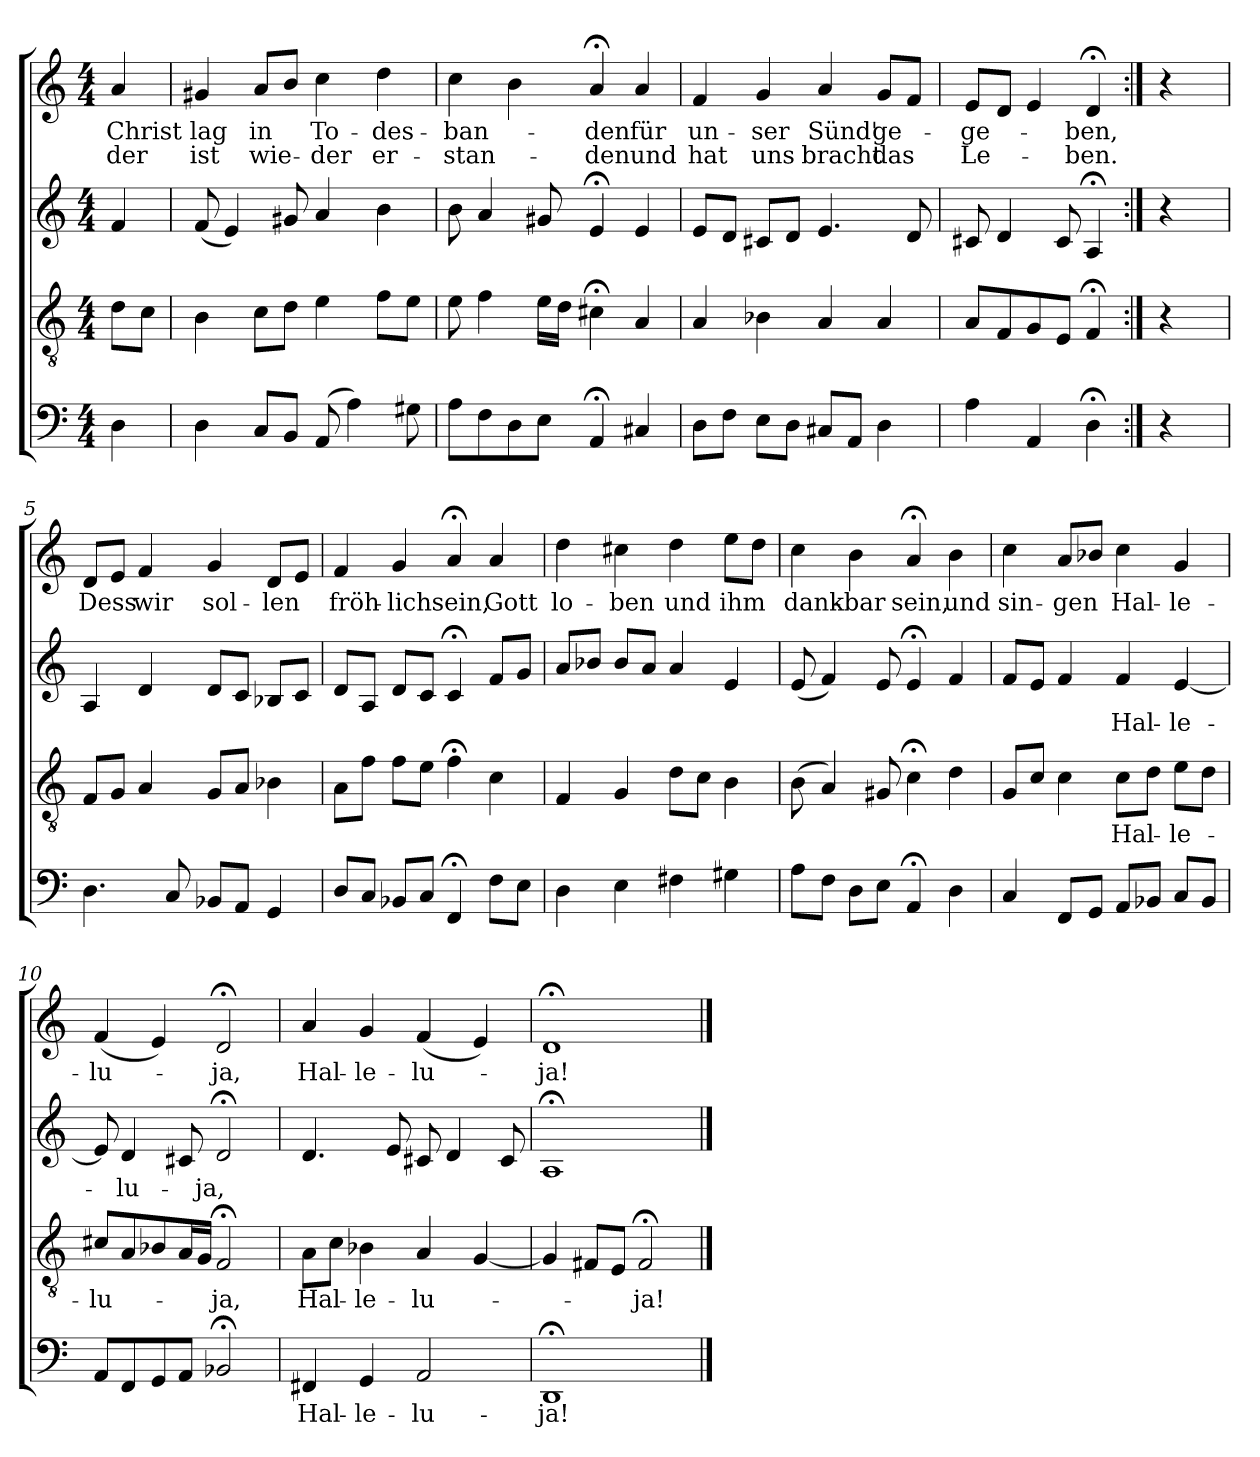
**kern	**text	**kern	**text	**kern	**text	**kern	**text	**text
*part4	*part4	*part3	*part3	*part2	*part2	*part1	*part1	*part1
*staff4	*staff4	*staff3	*staff3	*staff2	*staff2	*staff1	*staff1	*staff1
*clefF4	*	*clefGv2	*	*clefG2	*	*clefG2	*	*
*k[]	*	*k[]	*	*k[]	*	*k[]	*	*
*a:	*	*a:	*	*a:	*	*a:	*	*
*M4/4	*	*M4/4	*	*M4/4	*	*M4/4	*	*
=	=	=	=	=	=	=	=	=
4D\	.	8d\L	.	4f/	.	4a/	Christ	der
.	.	8c\J	.	.	.	.	.	.
=1	=1	=1	=1	=1	=1	=1	=1	=1
4D\	.	4B\	.	(8f/	.	4g#X/	lag	ist
.	.	.	.	4e/)	.	.	.	.
8C/L	.	8c\L	.	.	.	8a/L	in	wie-
8BB/J	.	8d\J	.	8g#X/	.	8b/J	.	.
(8AA/	.	4e\	.	4a/	.	4cc\	To-	-der
4A\)	.	.	.	.	.	.	.	.
.	.	8f\L	.	4b\	.	4dd\	-des-	er-
8G#X\	.	8e\J	.	.	.	.	.	.
=2	=2	=2	=2	=2	=2	=2	=2	=2
8A\L	.	8e\	.	8b\	.	4cc\	-ban-	-stan-
8F\	.	4f\	.	4a/	.	.	.	.
8D\	.	.	.	.	.	4b\	.	.
8E\J	.	16e\LL	.	8g#X/	.	.	.	.
.	.	16d\JJ	.	.	.	.	.	.
4AA;</	.	4c#X;<\	.	4e;</	.	4a;</	-den	-den
4C#X/	.	4A/	.	4e/	.	4a/	für	und
=3	=3	=3	=3	=3	=3	=3	=3	=3
8D\L	.	4A/	.	8e/L	.	4f/	un-	hat
8F\J	.	.	.	8d/J	.	.	.	.
8E\L	.	4B-X\	.	8c#X/L	.	4g/	-ser	uns
8D\J	.	.	.	8d/J	.	.	.	.
8C#X/L	.	4A/	.	4.e/	.	4a/	Sünd'	bracht
8AA/J	.	.	.	.	.	.	.	.
4D\	.	4A/	.	.	.	8g/L	ge-	das
.	.	.	.	8d/	.	8f/J	.	.
=4	=4	=4	=4	=4	=4	=4	=4	=4
4A\	.	8A/L	.	8c#X/	.	8e/L	-ge-	Le-
.	.	8F/	.	4d/	.	8d/J	.	.
4AA/	.	8G/	.	.	.	4e/	.	.
.	.	8E/J	.	8c#/	.	.	.	.
4D;<\	.	4F;</	.	4A;</	.	4d;</	-ben,	-ben.
=:|!	=:|!	=:|!	=:|!	=:|!	=:|!	=:|!	=:|!	=:|!
4r	.	4r	.	4r	.	4r	.	.
=5	=5	=5	=5	=5	=5	=5	=5	=5
4.D\	.	8F/L	.	4A/	.	8d/L	Dess	.
.	.	8G/J	.	.	.	8e/J	.	.
.	.	4A/	.	4d/	.	4f/	wir	.
8C/	.	.	.	.	.	.	.	.
8BB-X/L	.	8G/L	.	8d/L	.	4g/	sol-	.
8AA/J	.	8A/J	.	8c/J	.	.	.	.
4GG/	.	4B-X\	.	8B-X/L	.	8d/L	-len	.
.	.	.	.	8c/J	.	8e/J	.	.
=6	=6	=6	=6	=6	=6	=6	=6	=6
8D/L	.	8A\L	.	8d/L	.	4f/	fröh-	.
8C/J	.	8f\J	.	8A/J	.	.	.	.
8BB-X/L	.	8f\L	.	8d/L	.	4g/	-lich	.
8C/J	.	8e\J	.	8c/J	.	.	.	.
4FF;</	.	4f;<\	.	4c;</	.	4a;</	sein,	.
8F\L	.	4c\	.	8f/L	.	4a/	Gott	.
8E\J	.	.	.	8g/J	.	.	.	.
=7	=7	=7	=7	=7	=7	=7	=7	=7
4D\	.	4F/	.	8a/L	.	4dd\	lo-	.
.	.	.	.	8b-X/J	.	.	.	.
4E\	.	4G/	.	8b-/L	.	4cc#X\	-ben	.
.	.	.	.	8a/J	.	.	.	.
4F#X\	.	8d\L	.	4a/	.	4dd\	und	.
.	.	8c\J	.	.	.	.	.	.
4G#X\	.	4B\	.	4e/	.	8ee\L	ihm	.
.	.	.	.	.	.	8dd\J	.	.
=8	=8	=8	=8	=8	=8	=8	=8	=8
8A\L	.	(8B\	.	(8e/	.	4cc\	dank-	.
8F\J	.	4A/)	.	4f/)	.	.	.	.
8D\L	.	.	.	.	.	4b\	-bar	.
8E\J	.	8G#X/	.	8e/	.	.	.	.
4AA;</	.	4c;<\	.	4e;</	.	4a;</	sein,	.
4D\	.	4d\	.	4f/	.	4b\	und	.
=9	=9	=9	=9	=9	=9	=9	=9	=9
4C/	.	8G/L	.	8f/L	.	4cc\	sin-	.
.	.	8c/J	.	8e/J	.	.	.	.
8FF/L	.	4c\	.	4f/	.	8a/L	-gen	.
8GG/J	.	.	.	.	.	8b-X/J	.	.
8AA/L	.	8c\L	Hal-	4f/	Hal-	4cc\	Hal-	.
8BB-X/J	.	8d\J	.	.	.	.	.	.
8C/L	.	8e\L	-le-	[4e/	-le-	4g/	-le-	.
8BB-/J	.	8d\J	.	.	.	.	.	.
=10	=10	=10	=10	=10	=10	=10	=10	=10
8AA/L	.	8c#X/L	-lu-	8e/]	.	(4f/	-lu-	.
8FF/	.	8A/	.	4d/	-lu-	.	.	.
8GG/	.	8B-X/	.	.	.	4e/)	.	.
8AA/J	.	16A/L	.	8c#X/	.	.	.	.
.	.	16G/JJ	.	.	.	.	.	.
2BB-X;</	.	2F;</	-ja,	2d;</	-ja,	2d;</	-ja,	.
=11	=11	=11	=11	=11	=11	=11	=11	=11
4FF#X/	Hal-	8A\L	Hal-	4.d/	.	4a/	Hal-	.
.	.	8c\J	.	.	.	.	.	.
4GG/	-le-	4B-X\	-le-	.	.	4g/	-le-	.
.	.	.	.	8e/	.	.	.	.
2AA/	-lu-	4A/	-lu-	8c#X/	.	(4f/	-lu-	.
.	.	.	.	4d/	.	.	.	.
.	.	[4G/	.	.	.	4e/)	.	.
.	.	.	.	8c#/	.	.	.	.
=12	=12	=12	=12	=12	=12	=12	=12	=12
1DD;</	-ja!	4G/]	.	1A;</	.	1d;</	-ja!	.
.	.	8F#X/L	.	.	.	.	.	.
.	.	8E/J	.	.	.	.	.	.
.	.	2F#;</	-ja!	.	.	.	.	.
==	==	==	==	==	==	==	==	==
*-	*-	*-	*-	*-	*-	*-	*-	*-
